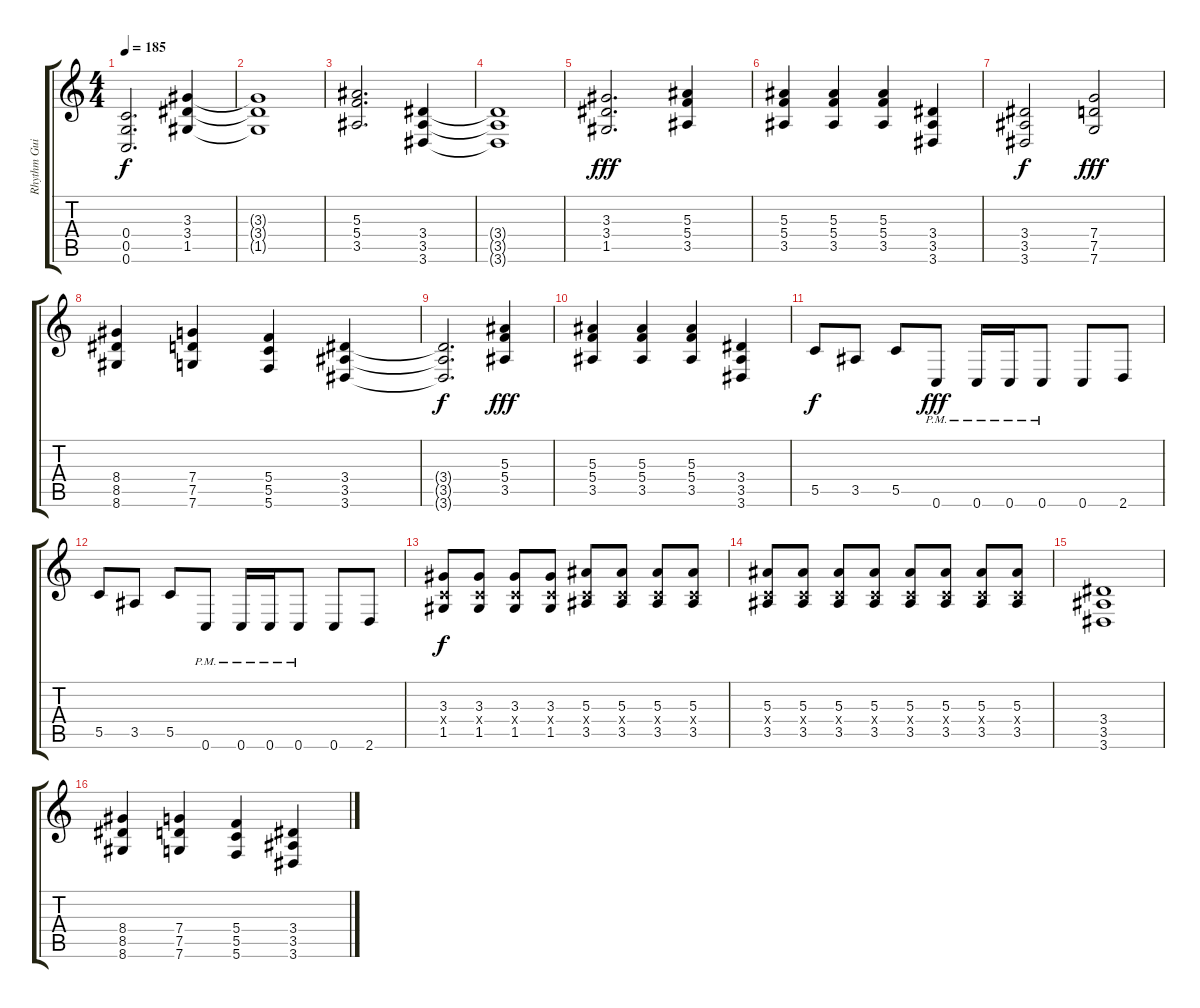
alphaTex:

\track ("Rhythm Guitar (Robin Sjunnesson)" "Rhythm Gui") {instrument distortionguitar}
\staff {score tabs}
\tuning (D4 A3 F3 C3 G2 C2) {hide}
\ts (4 4)
\tempo 185
\clef g2
\ks c
(0.4 0.5 0.6).2{d dy f} (3.3 3.4 1.5).4 |
(3.3{t} 3.4{t} 1.5{t}).1 |
(5.3 5.4 3.5).2{d} (3.4 3.5 3.6).4 |
(3.4{t} 3.5{t} 3.6{t}).1 |
(3.3 3.4 1.5).2{d dy fff} (5.3 5.4 3.5).4 |
(5.3 5.4 3.5).4 (5.3 5.4 3.5).4 (5.3 5.4 3.5).4 (3.4 3.5 3.6).4 |
(3.4 3.5 3.6).2{dy f} (7.4 7.5 7.6).2{dy fff} |
(8.4 8.5 8.6).4 (7.4 7.5 7.6).4 (5.4 5.5 5.6).4 (3.4 3.5 3.6).4 |
(3.4{t} 3.5{t} 3.6{t}).2{d dy f} (5.3 5.4 3.5).4{dy fff} |
(5.3 5.4 3.5).4 (5.3 5.4 3.5).4 (5.3 5.4 3.5).4 (3.4 3.5 3.6).4 |
5.5.8{dy f} 3.5.8 5.5.8 0.6{pm}.8{dy fff} 0.6{pm}.16 0.6{pm}.16 0.6{pm}.8 0.6.8 2.6.8 |
5.5.8 3.5.8 5.5.8 0.6{pm}.8 0.6{pm}.16 0.6{pm}.16 0.6{pm}.8 0.6.8 2.6.8 |
(3.3 0.4{x} 1.5).8{dy f} (3.3 0.4{x} 1.5).8 (3.3 0.4{x} 1.5).8 (3.3 0.4{x} 1.5).8 (5.3 0.4{x} 3.5).8 (5.3 0.4{x} 3.5).8 (5.3 0.4{x} 3.5).8 (5.3 0.4{x} 3.5).8 |
(5.3 0.4{x} 3.5).8 (5.3 0.4{x} 3.5).8 (5.3 0.4{x} 3.5).8 (5.3 0.4{x} 3.5).8 (5.3 0.4{x} 3.5).8 (5.3 0.4{x} 3.5).8 (5.3 0.4{x} 3.5).8 (5.3 0.4{x} 3.5).8 |
(3.4 3.5 3.6).1 |
(8.4 8.5 8.6).4 (7.4 7.5 7.6).4 (5.4 5.5 5.6).4 (3.4 3.5 3.6).4
